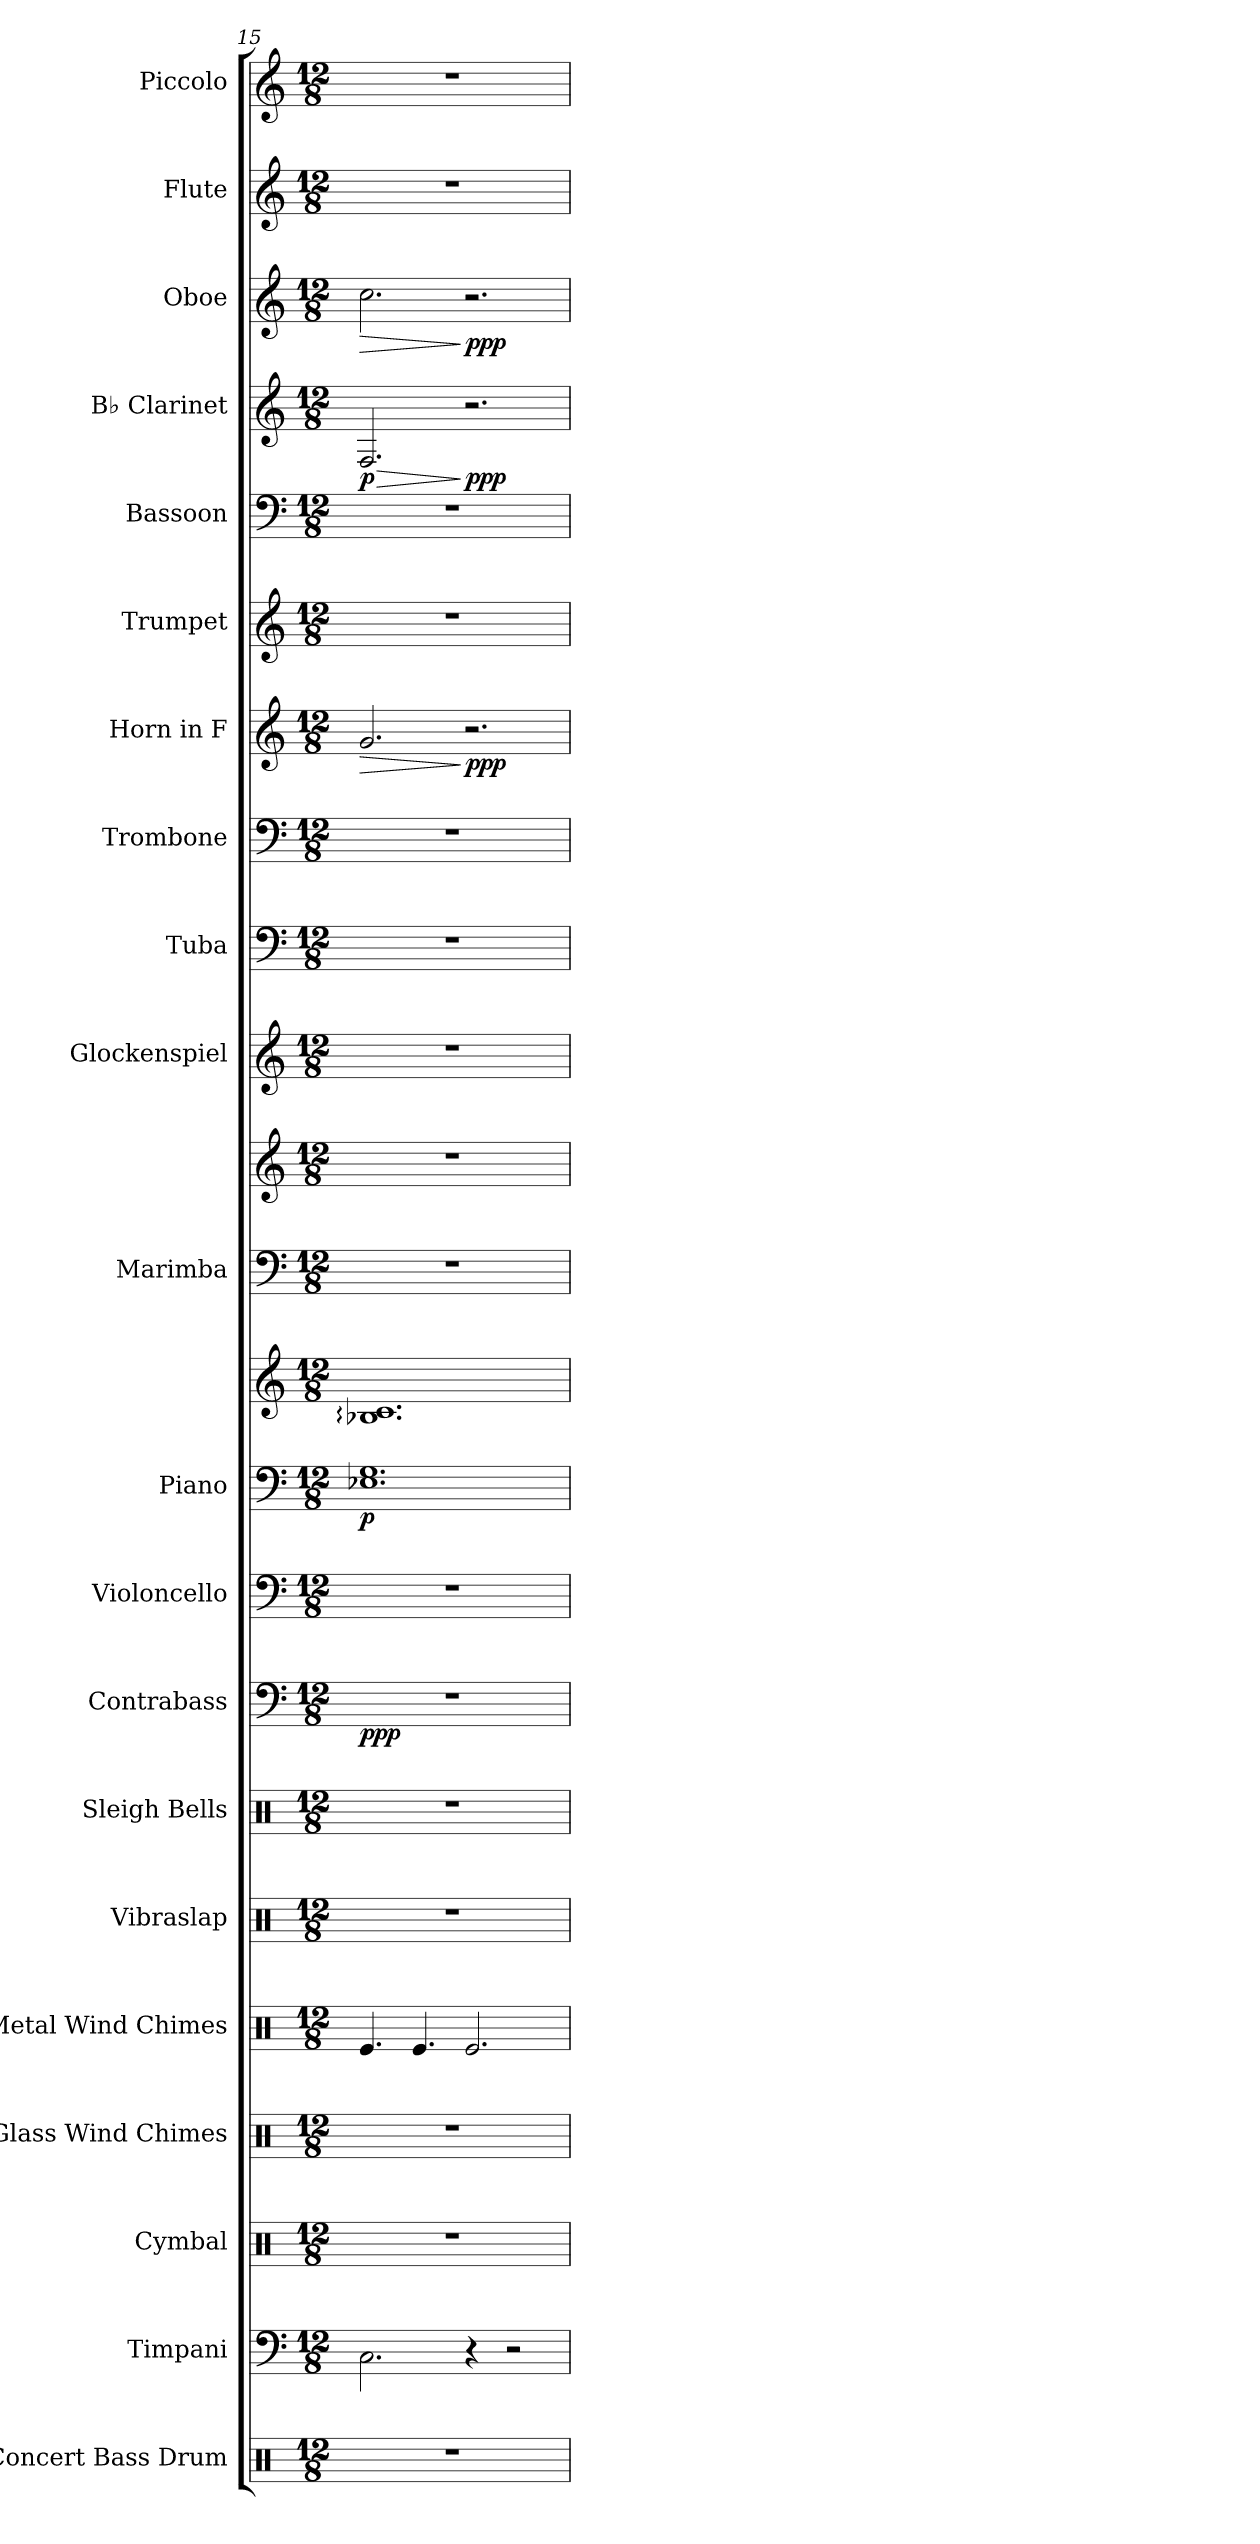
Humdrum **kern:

**kern	**kern	**kern	**kern	**kern	**kern	**kern	**kern	**dynam	**kern	**kern	**kern	**dynam	**kern	**kern	**kern	**kern	**kern	**kern	**dynam	**kern	**kern	**kern	**dynam	**kern	**dynam	**kern	**kern
*part21	*part20	*part19	*part18	*part17	*part16	*part15	*part14	*part14	*part13	*part12	*part12	*part12	*part11	*part11	*part10	*part9	*part8	*part7	*part7	*part6	*part5	*part4	*part4	*part3	*part3	*part2	*part1
*staff23	*staff22	*staff21	*staff20	*staff19	*staff18	*staff17	*staff16	*staff16	*staff15	*staff14	*staff13	*staff13/14	*staff12	*staff11	*staff10	*staff9	*staff8	*staff7	*staff7	*staff6	*staff5	*staff4	*staff4	*staff3	*staff3	*staff2	*staff1
*I"Concert Bass Drum	*I"Timpani	*I"Cymbal	*I"Glass Wind Chimes	*I"Metal Wind Chimes	*I"Vibraslap	*I"Sleigh Bells	*I"Contrabass	*	*I"Violoncello	*I"Piano	*	*	*I"Marimba	*	*I"Glockenspiel	*I"Tuba	*I"Trombone	*I"Horn in F	*	*I"Trumpet	*I"Bassoon	*I"B♭ Clarinet	*	*I"Oboe	*	*I"Flute	*I"Piccolo
*I'Con. BD	*I'Timp.	*I'Cym.	*I'Gl. Wn Ch.	*I'Met. Wn Ch.	*I'Vibslp.	*I'Sle. Be.	*I'Cb.	*	*I'Vc.	*I'Pno.	*	*	*I'Mrm.	*	*I'Glock.	*I'Tba.	*I'Tbn.	*	*	*I'Tpt.	*I'Bsn.	*I'B♭ Cl.	*	*I'Ob.	*	*I'Fl.	*I'Picc.
*clefX	*clefF4	*clefX	*clefX	*clefX	*clefX	*clefX	*clefF4	*	*clefF4	*clefF4	*clefG2	*	*clefF4	*clefG2	*clefG2	*clefF4	*clefF4	*clefG2	*	*clefG2	*clefF4	*clefG2	*	*clefG2	*	*clefG2	*clefG2
*	*	*	*	*	*	*	*ITrd7c12	*	*	*	*	*	*	*	*ITrd-14c-24	*	*	*ITrd4c7	*	*ITrd1c2	*	*ITrd1c2	*	*	*	*	*ITrd-7c-12
*k[]	*k[]	*k[]	*k[]	*k[]	*k[]	*k[]	*k[]	*	*k[]	*k[]	*k[]	*	*k[]	*k[]	*k[]	*k[]	*k[]	*k[b-]	*	*k[b-e-]	*k[]	*k[b-e-]	*	*k[]	*	*k[]	*k[]
*M12/8	*M12/8	*M12/8	*M12/8	*M12/8	*M12/8	*M12/8	*M12/8	*	*M12/8	*M12/8	*M12/8	*	*M12/8	*M12/8	*M12/8	*M12/8	*M12/8	*M12/8	*	*M12/8	*M12/8	*M12/8	*	*M12/8	*	*M12/8	*M12/8
=15	=15	=15	=15	=15	=15	=15	=15	=15	=15	=15	=15	=15	=15	=15	=15	=15	=15	=15	=15	=15	=15	=15	=15	=15	=15	=15	=15
!	!	!	!	!	!	!	!	!LO:DY:b	!	!	!	!LO:DY:b=2	!	!	!	!	!	!	!LO:HP:b	!	!	!	!LO:HP:b	!	!LO:HP:b	!	!
!	!	!	!	!	!	!	!	!	!	!	!	!	!	!	!	!	!	!	!	!	!	!	!LO:DY:n=1:b	!	!	!	!
1.r	2.C\	1.r	1.r	4.Re/	1.r	1.r	1.r	ppp	1.r	1.E-X 1.G	1.B-X: 1.c:	p	1.r	1.r	1.r	1.r	1.r	2.c/	>	1.r	1.r	2.E-/	> p	2.cc\	>	1.r	1.r
.	.	.	.	4.Re/	.	.	.	.	.	.	.	.	.	.	.	.	.	.	.	.	.	.	.	.	.	.	.
!	!	!	!	!	!	!	!	!	!	!	!	!	!	!	!	!	!	!	!LO:DY:n=1:b	!	!	!	!LO:DY:n=2:b	!	!LO:DY:n=1:b	!	!
.	4r	.	.	2.Re/	.	.	.	.	.	.	.	.	.	.	.	.	.	2.r	] ppp	.	.	2.r	] ppp	2.r	] ppp	.	.
.	2r	.	.	.	.	.	.	.	.	.	.	.	.	.	.	.	.	.	.	.	.	.	.	.	.	.	.
=	=	=	=	=	=	=	=	=	=	=	=	=	=	=	=	=	=	=	=	=	=	=	=	=	=	=	=
*-	*-	*-	*-	*-	*-	*-	*-	*-	*-	*-	*-	*-	*-	*-	*-	*-	*-	*-	*-	*-	*-	*-	*-	*-	*-	*-	*-
